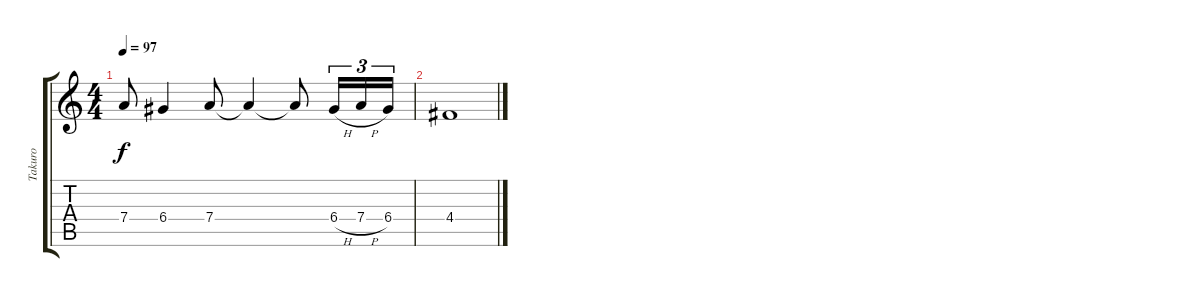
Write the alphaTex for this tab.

\track ("Takuro" "Takuro") {instrument overdrivenguitar}
\staff {score tabs}
\tuning (E4 B3 G3 D3 A2 D2) {hide}
\ts (4 4)
\tempo 97
\clef g2
\ks c
7.4{t}.8{dy f} 6.4.4 7.4.8 7.4{t}.4 7.4{t}.8 6.4{h}.16{tu (3 2)} 7.4{h}.16{tu (3 2)} 6.4.16{tu (3 2)} |
4.4.1
